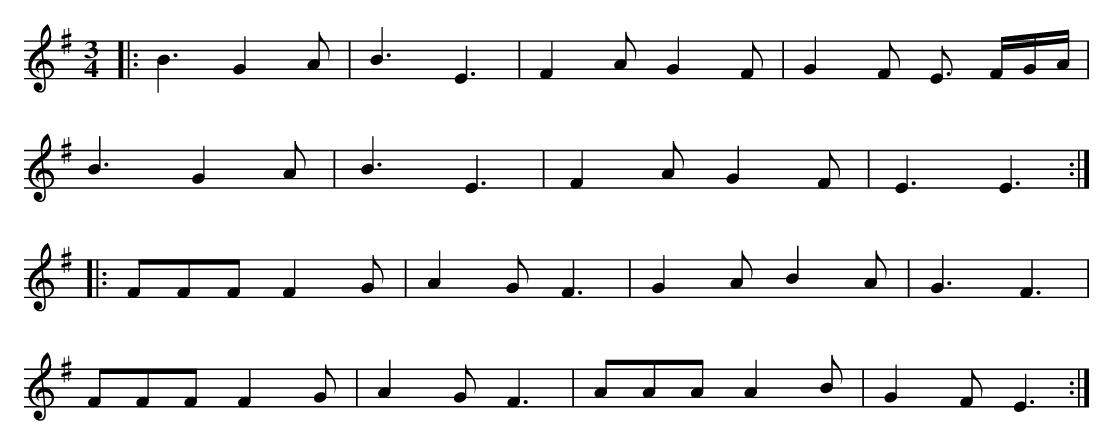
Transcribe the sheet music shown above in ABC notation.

X:1
M:3/4
K:Emin
|:B3G2A|B3E3|F2A G2F|G2F E3/2 F/G/A/|
B3G2A|B3E3|F2A G2F|E3E3:|
|:FFF F2G|A2G F3|G2A B2A|G3F3|
FFF F2G|A2G F3|AAA A2B|G2F E3:|
